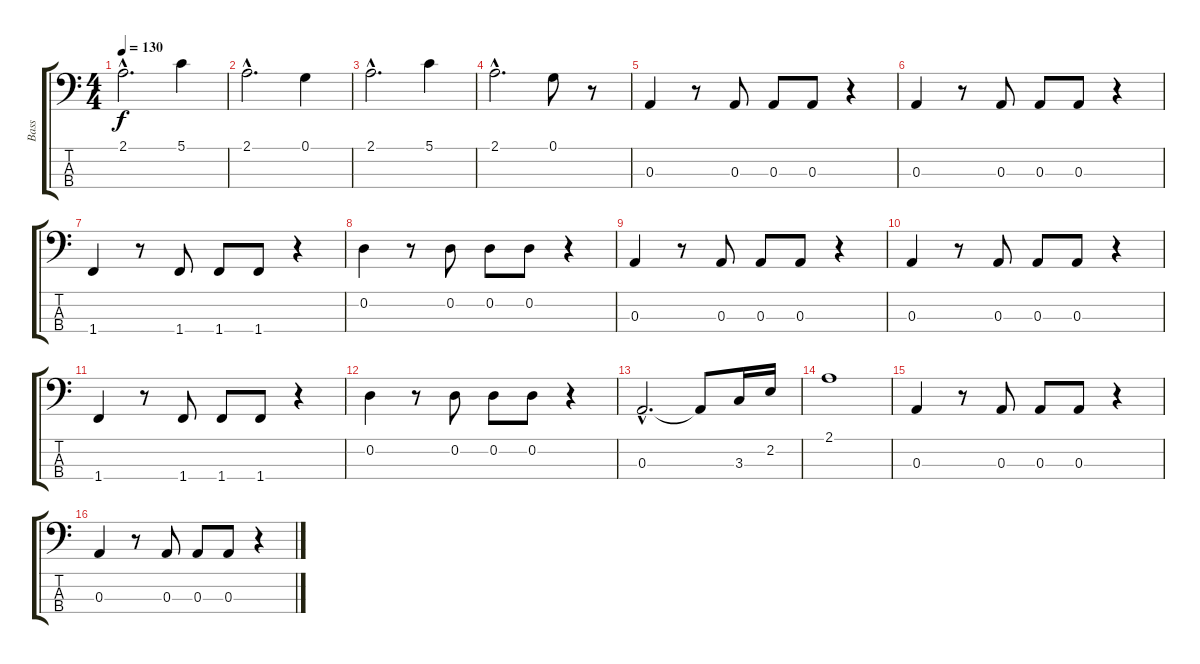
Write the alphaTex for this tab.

\track ("Bass" "Bass") {instrument fretlessbass}
\staff {score tabs}
\tuning (G2 D2 A1 E1) {hide}
\ts (4 4)
\tempo 130
\clef f4
\ks c
2.1{hac}.2{d dy f} 5.1.4 |
2.1{hac}.2{d} 0.1.4 |
2.1{hac}.2{d} 5.1.4 |
2.1{hac}.2{d} 0.1.8 r.8 |
0.3.4 r.8 0.3.8 0.3.8 0.3.8 r.4 |
0.3.4 r.8 0.3.8 0.3.8 0.3.8 r.4 |
1.4.4 r.8 1.4.8 1.4.8 1.4.8 r.4 |
0.2.4 r.8 0.2.8 0.2.8 0.2.8 r.4 |
0.3.4 r.8 0.3.8 0.3.8 0.3.8 r.4 |
0.3.4 r.8 0.3.8 0.3.8 0.3.8 r.4 |
1.4.4 r.8 1.4.8 1.4.8 1.4.8 r.4 |
0.2.4 r.8 0.2.8 0.2.8 0.2.8 r.4 |
0.3{hac}.2{d} 0.3{t}.8 3.3.16 2.2.16 |
2.1.1 |
0.3.4 r.8 0.3.8 0.3.8 0.3.8 r.4 |
0.3.4 r.8 0.3.8 0.3.8 0.3.8 r.4
